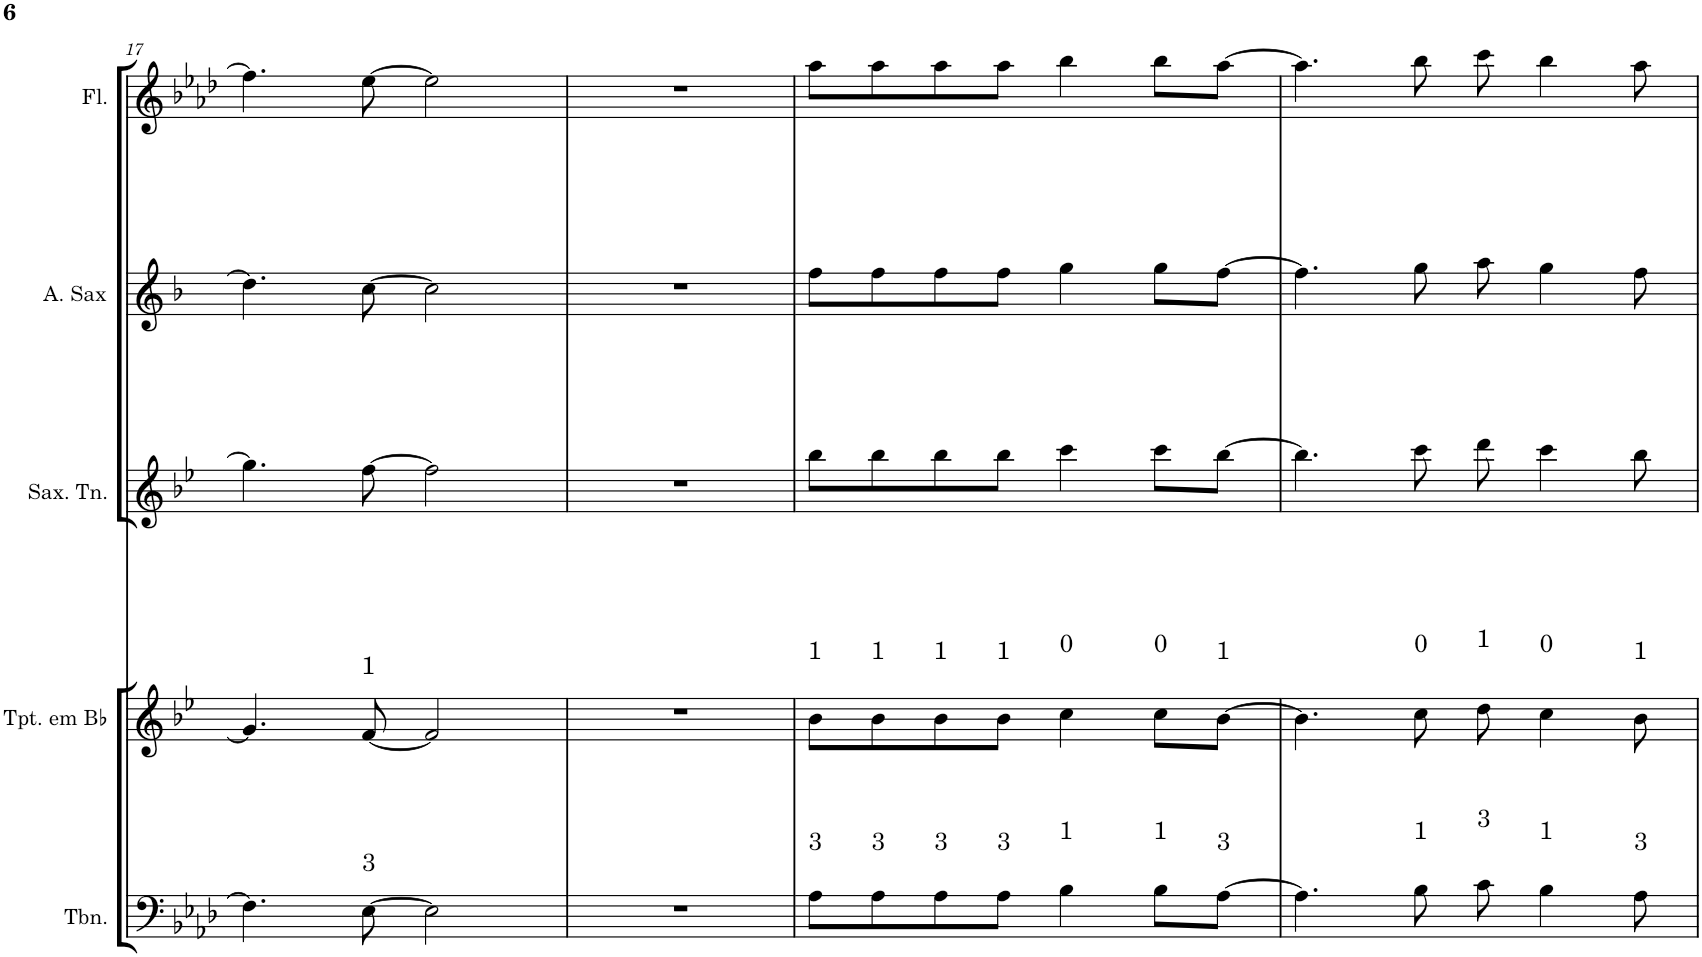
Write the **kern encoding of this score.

**kern	**kern	**kern	**kern	**kern
*part5	*part4	*part3	*part2	*part1
*staff5	*staff4	*staff3	*staff2	*staff1
*I"Trombone	*I"Trompete em Bb	*I"Saxofone Tenor	*I"Saxofone Alto	*I"Flauta Transversal
*I'Tbn.	*I'Tpt. em Bb	*I'Sax. Tn.	*	*I'Fl.
!!LO:PB:g=z
*clefF4	*clefG2	*clefG2	*clefG2	*clefG2
*	*Trd1c2	*Trd8c14	*Trd5c9	*
*k[b-e-a-d-]	*k[b-e-]	*k[b-e-]	*k[b-]	*k[b-e-a-d-]
*M4/4	*M4/4	*M4/4	*M4/4	*M4/4
=17	=17	=17	=17	=17
4.F\]	4.g/]	4.gg\]	4.dd\]	4.ff\]
[8E-\	[8f/	[8ff\	[8cc\	[8ee-\
2E-\]	2f/]	2ff\]	2cc\]	2ee-\]
=18	=18	=18	=18	=18
1r	1r	1r	1r	1r
=19	=19	=19	=19	=19
8A-\L	8b-\L	8bb-\L	8ff\L	8aa-\L
8A-\	8b-\	8bb-\	8ff\	8aa-\
8A-\	8b-\	8bb-\	8ff\	8aa-\
8A-\J	8b-\J	8bb-\J	8ff\J	8aa-\J
4B-\	4cc\	4ccc\	4gg\	4bb-\
8B-\L	8cc\L	8ccc\L	8gg\L	8bb-\L
[8A-\J	[8b-\J	[8bb-\J	[8ff\J	[8aa-\J
=20	=20	=20	=20	=20
4.A-\]	4.b-\]	4.bb-\]	4.ff\]	4.aa-\]
8B-\	8cc\	8ccc\	8gg\	8bb-\
8c\	8dd\	8ddd\	8aa\	8ccc\
4B-\	4cc\	4ccc\	4gg\	4bb-\
8A-\	8b-\	8bb-\	8ff\	8aa-\
=	=	=	=	=
*-	*-	*-	*-	*-
